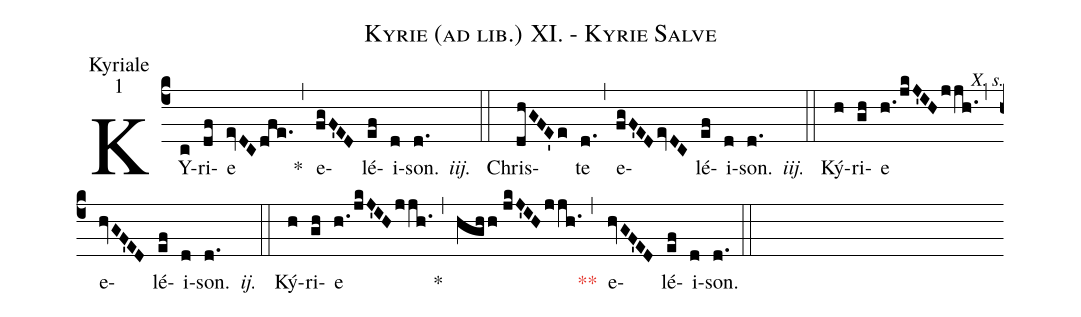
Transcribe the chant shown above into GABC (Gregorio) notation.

name:Kyrie (ad lib.) XI. - Kyrie Salve;
office-part:Kyriale;
mode:1;
commentary:X. s.;
%%
(c4) KY(c)ri(df)e(evDC/dfe.) ~~~~~*(,) e(fgF'ED)lé(ef)i(d)son.(d.) <i>iij.</i>() (::)
Chris(dhGFE'e)te(d.) (,) e(fgF'ED/evDC)lé(ef)i(d)son.(d.) <i>iij.</i>() (::)
Ký(h)ri(gh)e(h./jkJ'IH/jjh.) (,) e(hvGF'ED)lé(ef)i(d)son.(d.) <i>ij.</i>() (::)
Ký(h)ri(gh)e(h./jkJ'IH/jjh.) ~~~~~*(,) (hghh//jkJ'IH/jjh.) ~~~~~<c>**</c>(,) e(hvGF'ED)lé(ef)i(d)son.(d.) (::)
